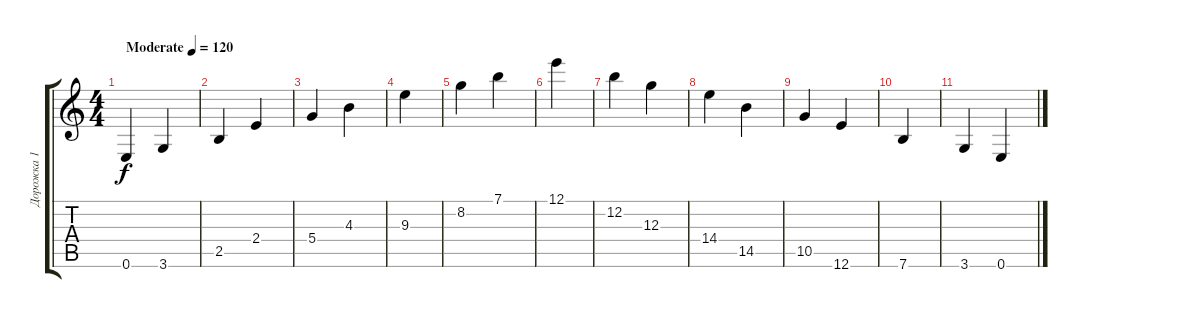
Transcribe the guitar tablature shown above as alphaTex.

\track ("Дорожка 1" "Дорожка 1") {instrument acousticguitarsteel}
\staff {score tabs}
\tuning (E4 B3 G3 D3 A2 E2) {hide}
\ts (4 4)
\tempo (120 "Moderate")
\clef g2
\ks c
0.6.4{dy f instrument acousticguitarsteel} 3.6.4 |
2.5.4 2.4.4 |
5.4.4 4.3.4 |
9.3.4 |
8.2.4 7.1.4 |
12.1.4 |
12.2.4 12.3.4 |
14.4.4 14.5.4 |
10.5.4 12.6.4 |
7.6.4 |
3.6.4 0.6.4
